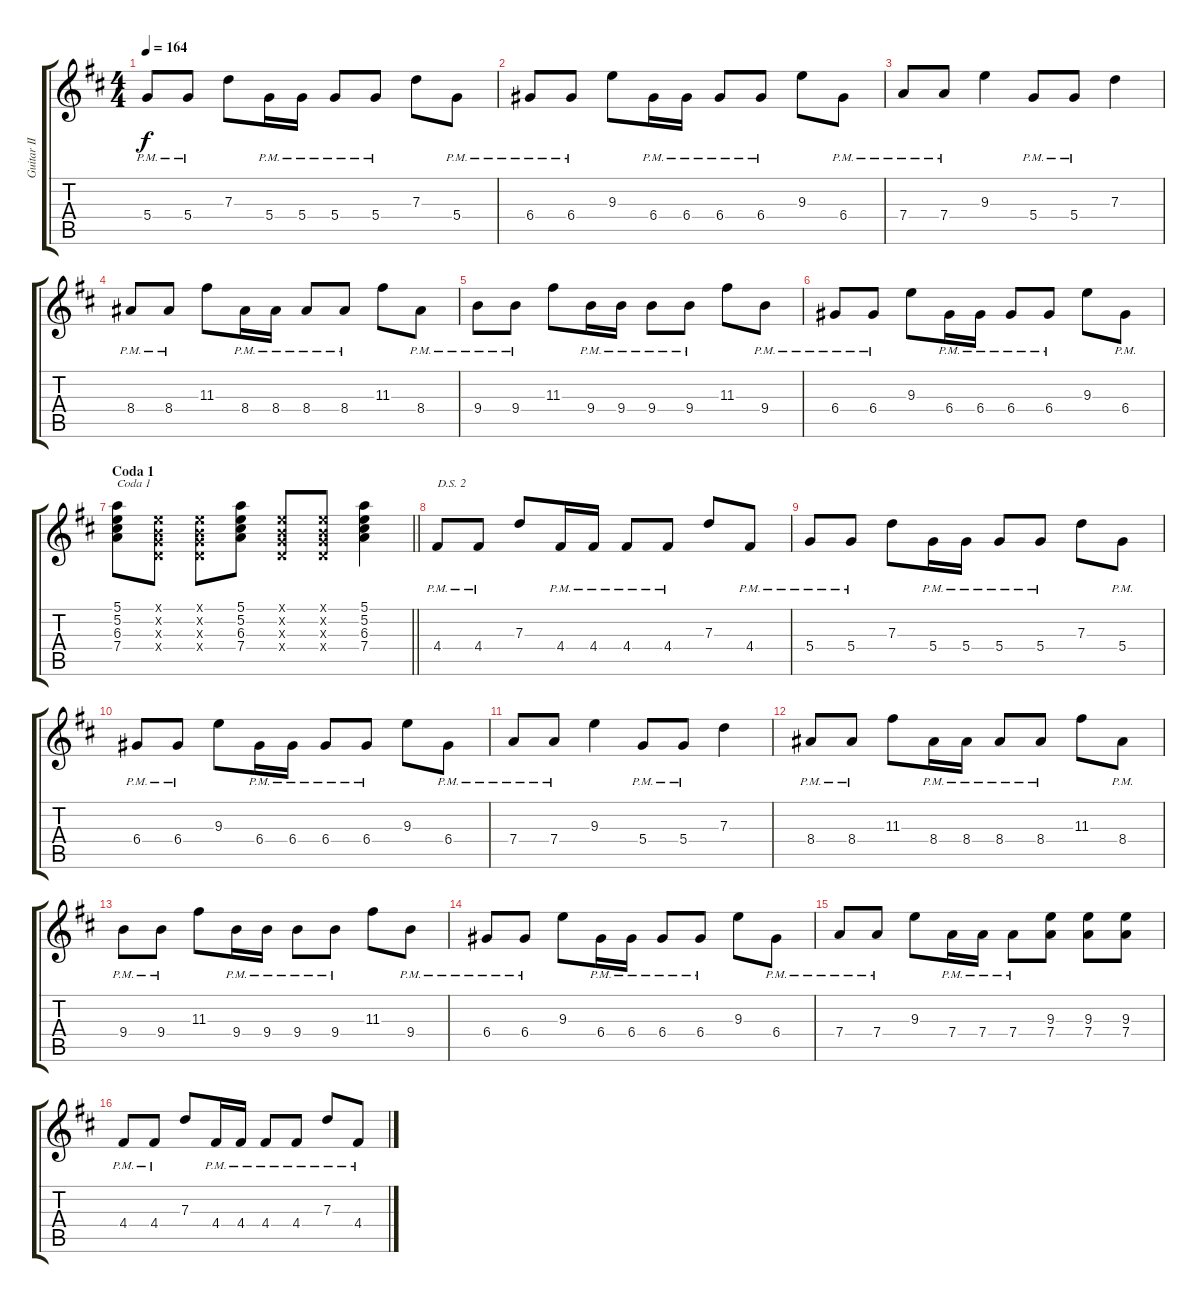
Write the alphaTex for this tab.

\track ("Guitar II" "Guitar II") {instrument distortionguitar}
\staff {score tabs}
\tuning (E4 B3 G3 D3 A2 E2) {hide}
\ts (4 4)
\tempo 164
\clef g2
\ks d
5.4{pm}.8{dy f} 5.4{pm}.8 7.3.8 5.4{pm}.16 5.4{pm}.16 5.4{pm}.8 5.4{pm}.8 7.3.8 5.4{pm}.8 |
6.4{pm}.8 6.4{pm}.8 9.3.8 6.4{pm}.16 6.4{pm}.16 6.4{pm}.8 6.4{pm}.8 9.3.8 6.4{pm}.8 |
7.4{pm}.8 7.4{pm}.8 9.3.4 5.4{pm}.8 5.4{pm}.8 7.3.4 |
8.4{pm}.8 8.4{pm}.8 11.3.8 8.4{pm}.16 8.4{pm}.16 8.4{pm}.8 8.4{pm}.8 11.3.8 8.4{pm}.8 |
9.4{pm}.8 9.4{pm}.8 11.3.8 9.4{pm}.16 9.4{pm}.16 9.4{pm}.8 9.4{pm}.8 11.3.8 9.4{pm}.8 |
6.4{pm}.8 6.4{pm}.8 9.3.8 6.4{pm}.16 6.4{pm}.16 6.4{pm}.8 6.4{pm}.8 9.3.8 6.4{pm}.8 |
\section ("" "Coda 1")
\barLineRight lightlight
(5.1 5.2 6.3 7.4).8{txt "Coda 1"} (0.1{x} 0.2{x} 0.3{x} 0.4{x}).8 (0.1{x} 0.2{x} 0.3{x} 0.4{x}).8 (5.1 5.2 6.3 7.4).8 (0.1{x} 0.2{x} 0.3{x} 0.4{x}).8 (0.1{x} 0.2{x} 0.3{x} 0.4{x}).8 (5.1 5.2 6.3 7.4).4 |
4.4{pm}.8{txt "D.S. 2"} 4.4{pm}.8 7.3.8 4.4{pm}.16 4.4{pm}.16 4.4{pm}.8 4.4{pm}.8 7.3.8 4.4{pm}.8 |
5.4{pm}.8 5.4{pm}.8 7.3.8 5.4{pm}.16 5.4{pm}.16 5.4{pm}.8 5.4{pm}.8 7.3.8 5.4{pm}.8 |
6.4{pm}.8 6.4{pm}.8 9.3.8 6.4{pm}.16 6.4{pm}.16 6.4{pm}.8 6.4{pm}.8 9.3.8 6.4{pm}.8 |
7.4{pm}.8 7.4{pm}.8 9.3.4 5.4{pm}.8 5.4{pm}.8 7.3.4 |
8.4{pm}.8 8.4{pm}.8 11.3.8 8.4{pm}.16 8.4{pm}.16 8.4{pm}.8 8.4{pm}.8 11.3.8 8.4{pm}.8 |
9.4{pm}.8 9.4{pm}.8 11.3.8 9.4{pm}.16 9.4{pm}.16 9.4{pm}.8 9.4{pm}.8 11.3.8 9.4{pm}.8 |
6.4{pm}.8 6.4{pm}.8 9.3.8 6.4{pm}.16 6.4{pm}.16 6.4{pm}.8 6.4{pm}.8 9.3.8 6.4{pm}.8 |
7.4{pm}.8 7.4{pm}.8 9.3.8 7.4{pm}.16 7.4{pm}.16 7.4{pm}.8 (9.3 7.4).8 (9.3 7.4).8 (9.3 7.4).8 |
4.4{pm}.8 4.4{pm}.8 7.3.8 4.4{pm}.16 4.4{pm}.16 4.4{pm}.8 4.4{pm}.8 7.3{pm}.8 4.4{pm}.8
